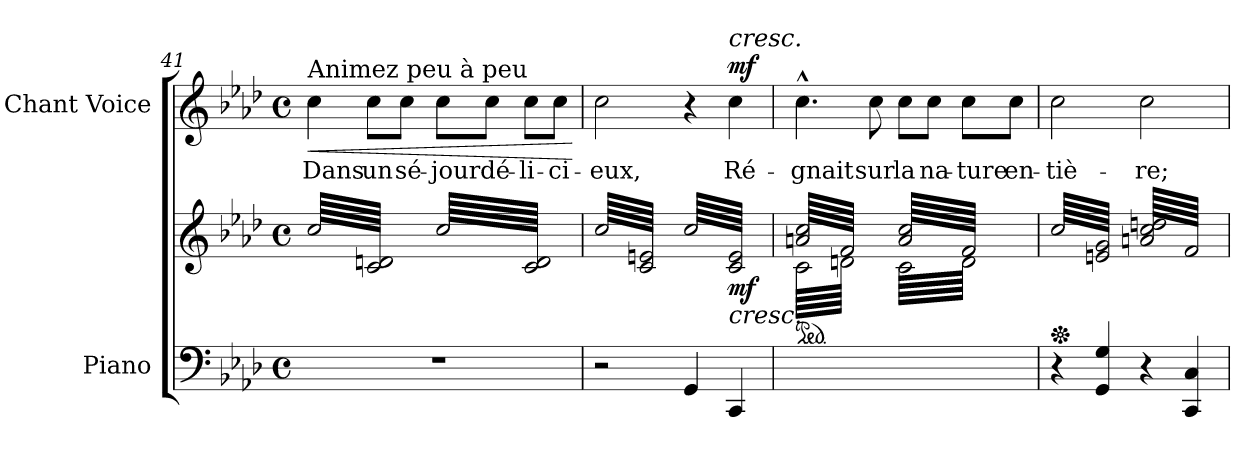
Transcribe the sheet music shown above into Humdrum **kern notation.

**kern	**kern	**dynam	**kern	**text	**dynam
*part2	*part2	*part2	*part1	*part1	*part1
*staff3	*staff2	*staff2/3	*staff1	*staff1	*staff1
*I"Piano	*	*	*I"Chant Voice	*	*
*I'Pno	*	*	*	*	*
*clefF4	*clefG2	*	*clefG2	*	*
*k[b-e-a-d-]	*k[b-e-a-d-]	*	*k[b-e-a-d-]	*	*
*M4/4	*M4/4	*	*M4/4	*	*
*met(c)	*met(c)	*	*met(c)	*	*
*MM94	*MM94	*	*MM94	*	*
=41	=41	=41	=41	=41	=41
!	!	!	!LO:TX:a:t=Animez  peu à peu	!	!
!	!	!	!	!LO:LY:b	!LO:HP:b
*	*tremolo	*	*	*	*
1r	64cc/LLLL	.	4cc\	Dans	<
.	64c/ 64dn/	.	.	.	.
.	64cc/	.	.	.	.
.	64c/ 64dn/	.	.	.	.
.	64cc/	.	.	.	.
.	64c/ 64dn/	.	.	.	.
.	64cc/	.	.	.	.
.	64c/ 64dn/	.	.	.	.
.	64cc/	.	.	.	.
.	64c/ 64dn/	.	.	.	.
.	64cc/	.	.	.	.
.	64c/ 64dn/	.	.	.	.
.	64cc/	.	.	.	.
.	64c/ 64dn/	.	.	.	.
.	64cc/	.	.	.	.
.	64c/ 64dn/	.	.	.	.
!	!	!	!	!LO:LY:b	!
.	64cc/	.	8cc\L	un	.
.	64c/ 64dn/	.	.	.	.
.	64cc/	.	.	.	.
.	64c/ 64dn/	.	.	.	.
.	64cc/	.	.	.	.
.	64c/ 64dn/	.	.	.	.
.	64cc/	.	.	.	.
.	64c/ 64dn/	.	.	.	.
!	!	!	!	!LO:LY:b	!
.	64cc/	.	8cc\J	sé-	.
.	64c/ 64dn/	.	.	.	.
.	64cc/	.	.	.	.
.	64c/ 64dn/	.	.	.	.
.	64cc/	.	.	.	.
.	64c/ 64dn/	.	.	.	.
.	64cc/	.	.	.	.
.	64c/ 64dn/JJJJ	.	.	.	.
!	!	!	!	!LO:LY:b	!
.	64cc/LLLL	.	8cc\L	-jour	.
.	64c/ 64d/	.	.	.	.
.	64cc/	.	.	.	.
.	64c/ 64d/	.	.	.	.
.	64cc/	.	.	.	.
.	64c/ 64d/	.	.	.	.
.	64cc/	.	.	.	.
.	64c/ 64d/	.	.	.	.
!	!	!	!	!LO:LY:b	!
.	64cc/	.	8cc\J	dé-	.
.	64c/ 64d/	.	.	.	.
.	64cc/	.	.	.	.
.	64c/ 64d/	.	.	.	.
.	64cc/	.	.	.	.
.	64c/ 64d/	.	.	.	.
.	64cc/	.	.	.	.
.	64c/ 64d/	.	.	.	.
!	!	!	!	!LO:LY:b	!
.	64cc/	.	8cc\L	-li-	.
.	64c/ 64d/	.	.	.	.
.	64cc/	.	.	.	.
.	64c/ 64d/	.	.	.	.
.	64cc/	.	.	.	.
.	64c/ 64d/	.	.	.	.
.	64cc/	.	.	.	.
.	64c/ 64d/	.	.	.	.
!	!	!	!	!LO:LY:b	!
.	64cc/	.	8cc\J	-ci-	.
.	64c/ 64d/	.	.	.	.
.	64cc/	.	.	.	.
.	64c/ 64d/	.	.	.	.
.	64cc/	.	.	.	.
.	64c/ 64d/	.	.	.	.
.	64cc/	.	.	.	.
.	64c/ 64d/JJJJ	.	.	.	.
.	.	.	.	.	[
!!LO:LB:g=z
=42	=42	=42	=42	=42	=42
!	!	!	!	!LO:LY:b	!
2r	64cc/LLLL	.	2cc\	-eux,	.
.	64c/ 64en/	.	.	.	.
.	64cc/	.	.	.	.
.	64c/ 64en/	.	.	.	.
.	64cc/	.	.	.	.
.	64c/ 64en/	.	.	.	.
.	64cc/	.	.	.	.
.	64c/ 64en/	.	.	.	.
.	64cc/	.	.	.	.
.	64c/ 64en/	.	.	.	.
.	64cc/	.	.	.	.
.	64c/ 64en/	.	.	.	.
.	64cc/	.	.	.	.
.	64c/ 64en/	.	.	.	.
.	64cc/	.	.	.	.
.	64c/ 64en/	.	.	.	.
.	64cc/	.	.	.	.
.	64c/ 64en/	.	.	.	.
.	64cc/	.	.	.	.
.	64c/ 64en/	.	.	.	.
.	64cc/	.	.	.	.
.	64c/ 64en/	.	.	.	.
.	64cc/	.	.	.	.
.	64c/ 64en/	.	.	.	.
.	64cc/	.	.	.	.
.	64c/ 64en/	.	.	.	.
.	64cc/	.	.	.	.
.	64c/ 64en/	.	.	.	.
.	64cc/	.	.	.	.
.	64c/ 64en/	.	.	.	.
.	64cc/	.	.	.	.
.	64c/ 64en/JJJJ	.	.	.	.
*8ba	*	*	*	*	*
*	*	*	*MM96	*	*
4GGG/	64cc/LLLL	.	4r	.	.
.	64c/ 64e/	.	.	.	.
.	64cc/	.	.	.	.
.	64c/ 64e/	.	.	.	.
.	64cc/	.	.	.	.
.	64c/ 64e/	.	.	.	.
.	64cc/	.	.	.	.
.	64c/ 64e/	.	.	.	.
.	64cc/	.	.	.	.
.	64c/ 64e/	.	.	.	.
.	64cc/	.	.	.	.
.	64c/ 64e/	.	.	.	.
.	64cc/	.	.	.	.
.	64c/ 64e/	.	.	.	.
.	64cc/	.	.	.	.
.	64c/ 64e/	.	.	.	.
!	!	!	!LO:TX:a:i:t=cresc.	!	!
!	!LO:TX:b:i:t=cresc.	!	!	!	!
!	!	!LO:DY:b	!	!LO:LY:b	!LO:DY:a
4CCC/	64cc/	mf	4cc\	Ré-	mf
.	64c/ 64e/	.	.	.	.
.	64cc/	.	.	.	.
.	64c/ 64e/	.	.	.	.
.	64cc/	.	.	.	.
.	64c/ 64e/	.	.	.	.
.	64cc/	.	.	.	.
.	64c/ 64e/	.	.	.	.
.	64cc/	.	.	.	.
.	64c/ 64e/	.	.	.	.
.	64cc/	.	.	.	.
.	64c/ 64e/	.	.	.	.
.	64cc/	.	.	.	.
.	64c/ 64e/	.	.	.	.
.	64cc/	.	.	.	.
.	64c/ 64e/JJJJ	.	.	.	.
=43	=43	=43	=43	=43	=43
*X8ba	*	*	*	*	*
*	*^	*	*	*	*
*	*ped	*	*	*	*	*
!	!	!	!	!	!LO:LY:b	!
1ryy	64an/ 64cc/LLLL	64c\LLLL	.	4.cc^^\	-gnait	.
.	64f/	64dn\	.	.	.	.
.	64an/ 64cc/	64c\	.	.	.	.
.	64f/	64dn\	.	.	.	.
.	64an/ 64cc/	64c\	.	.	.	.
.	64f/	64dn\	.	.	.	.
.	64an/ 64cc/	64c\	.	.	.	.
.	64f/	64dn\	.	.	.	.
.	64an/ 64cc/	64c\	.	.	.	.
.	64f/	64dn\	.	.	.	.
.	64an/ 64cc/	64c\	.	.	.	.
.	64f/	64dn\	.	.	.	.
.	64an/ 64cc/	64c\	.	.	.	.
.	64f/	64dn\	.	.	.	.
.	64an/ 64cc/	64c\	.	.	.	.
.	64f/	64dn\	.	.	.	.
.	64an/ 64cc/	64c\	.	.	.	.
.	64f/	64dn\	.	.	.	.
.	64an/ 64cc/	64c\	.	.	.	.
.	64f/	64dn\	.	.	.	.
.	64an/ 64cc/	64c\	.	.	.	.
.	64f/	64dn\	.	.	.	.
.	64an/ 64cc/	64c\	.	.	.	.
.	64f/	64dn\	.	.	.	.
!	!	!	!	!	!LO:LY:b	!
.	64an/ 64cc/	64c\	.	8cc\	sur	.
.	64f/	64dn\	.	.	.	.
.	64an/ 64cc/	64c\	.	.	.	.
.	64f/	64dn\	.	.	.	.
.	64an/ 64cc/	64c\	.	.	.	.
.	64f/	64dn\	.	.	.	.
.	64an/ 64cc/	64c\	.	.	.	.
.	64f/JJJJ	64dn\JJJJ	.	.	.	.
!	!	!	!	!	!LO:LY:b	!
.	64a/ 64cc/LLLL	64c\LLLL	.	8cc\L	la	.
.	64f/	64d\	.	.	.	.
.	64a/ 64cc/	64c\	.	.	.	.
.	64f/	64d\	.	.	.	.
.	64a/ 64cc/	64c\	.	.	.	.
.	64f/	64d\	.	.	.	.
.	64a/ 64cc/	64c\	.	.	.	.
.	64f/	64d\	.	.	.	.
!	!	!	!	!	!LO:LY:b	!
.	64a/ 64cc/	64c\	.	8cc\J	na-	.
.	64f/	64d\	.	.	.	.
.	64a/ 64cc/	64c\	.	.	.	.
.	64f/	64d\	.	.	.	.
.	64a/ 64cc/	64c\	.	.	.	.
.	64f/	64d\	.	.	.	.
.	64a/ 64cc/	64c\	.	.	.	.
.	64f/	64d\	.	.	.	.
!	!	!	!	!	!LO:LY:b	!
.	64a/ 64cc/	64c\	.	8cc\L	-ture	.
.	64f/	64d\	.	.	.	.
.	64a/ 64cc/	64c\	.	.	.	.
.	64f/	64d\	.	.	.	.
.	64a/ 64cc/	64c\	.	.	.	.
.	64f/	64d\	.	.	.	.
.	64a/ 64cc/	64c\	.	.	.	.
.	64f/	64d\	.	.	.	.
!	!	!	!	!	!LO:LY:b	!
.	64a/ 64cc/	64c\	.	8cc\J	en-	.
.	64f/	64d\	.	.	.	.
.	64a/ 64cc/	64c\	.	.	.	.
.	64f/	64d\	.	.	.	.
.	64a/ 64cc/	64c\	.	.	.	.
.	64f/	64d\	.	.	.	.
.	64a/ 64cc/	64c\	.	.	.	.
.	64f/JJJJ	64d\JJJJ	.	.	.	.
*	*v	*v	*	*	*	*
=44	=44	=44	=44	=44	=44
*	*Xped	*	*	*	*
!	!	!	!	!LO:LY:b	!
4r	64cc/LLLL	.	2cc\	-tiè-	.
.	64en/ 64g/	.	.	.	.
.	64cc/	.	.	.	.
.	64en/ 64g/	.	.	.	.
.	64cc/	.	.	.	.
.	64en/ 64g/	.	.	.	.
.	64cc/	.	.	.	.
.	64en/ 64g/	.	.	.	.
.	64cc/	.	.	.	.
.	64en/ 64g/	.	.	.	.
.	64cc/	.	.	.	.
.	64en/ 64g/	.	.	.	.
.	64cc/	.	.	.	.
.	64en/ 64g/	.	.	.	.
.	64cc/	.	.	.	.
.	64en/ 64g/	.	.	.	.
4GG/ 4G/	64cc/	.	.	.	.
.	64en/ 64g/	.	.	.	.
.	64cc/	.	.	.	.
.	64en/ 64g/	.	.	.	.
.	64cc/	.	.	.	.
.	64en/ 64g/	.	.	.	.
.	64cc/	.	.	.	.
.	64en/ 64g/	.	.	.	.
.	64cc/	.	.	.	.
.	64en/ 64g/	.	.	.	.
.	64cc/	.	.	.	.
.	64en/ 64g/	.	.	.	.
.	64cc/	.	.	.	.
.	64en/ 64g/	.	.	.	.
.	64cc/	.	.	.	.
.	64en/ 64g/JJJJ	.	.	.	.
!	!	!	!	!LO:LY:b	!
4r	64an/ 64cc/ 64ddn/LLLL	.	2cc\	-re;	.
.	64f/	.	.	.	.
.	64an/ 64cc/ 64ddn/	.	.	.	.
.	64f/	.	.	.	.
.	64an/ 64cc/ 64ddn/	.	.	.	.
.	64f/	.	.	.	.
.	64an/ 64cc/ 64ddn/	.	.	.	.
.	64f/	.	.	.	.
.	64an/ 64cc/ 64ddn/	.	.	.	.
.	64f/	.	.	.	.
.	64an/ 64cc/ 64ddn/	.	.	.	.
.	64f/	.	.	.	.
.	64an/ 64cc/ 64ddn/	.	.	.	.
.	64f/	.	.	.	.
.	64an/ 64cc/ 64ddn/	.	.	.	.
.	64f/	.	.	.	.
4CC/ 4C/	64an/ 64cc/ 64ddn/	.	.	.	.
.	64f/	.	.	.	.
.	64an/ 64cc/ 64ddn/	.	.	.	.
.	64f/	.	.	.	.
.	64an/ 64cc/ 64ddn/	.	.	.	.
.	64f/	.	.	.	.
.	64an/ 64cc/ 64ddn/	.	.	.	.
.	64f/	.	.	.	.
.	64an/ 64cc/ 64ddn/	.	.	.	.
.	64f/	.	.	.	.
.	64an/ 64cc/ 64ddn/	.	.	.	.
.	64f/	.	.	.	.
.	64an/ 64cc/ 64ddn/	.	.	.	.
.	64f/	.	.	.	.
.	64an/ 64cc/ 64ddn/	.	.	.	.
.	64f/JJJJ	.	.	.	.
*	*Xtremolo	*	*	*	*
.	.	.	.	.	.
.	.	.	.	.	.
.	.	.	.	.	.
.	.	.	.	.	.
.	.	.	.	.	.
.	.	.	.	.	.
.	.	.	.	.	.
.	.	.	.	.	.
.	.	.	.	.	.
.	.	.	.	.	.
.	.	.	.	.	.
.	.	.	.	.	.
.	.	.	.	.	.
.	.	.	.	.	.
.	.	.	.	.	.
.	.	.	.	.	.
=	=	=	=	=	=
*-	*-	*-	*-	*-	*-
